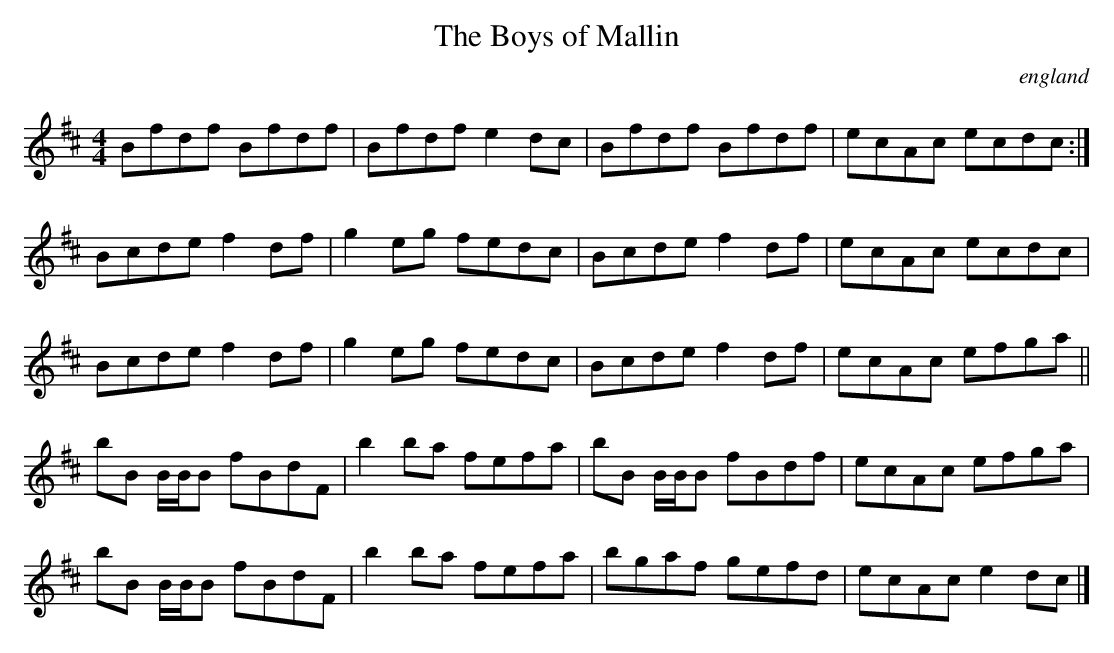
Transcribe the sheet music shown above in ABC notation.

X:1
T:The Boys of Mallin
O:england
M:4/4
L:1/8
K:Bm
Bfdf Bfdf|Bfdf e2 dc|Bfdf Bfdf|ecAc ecdc:|
Bcde f2df|g2eg fedc|Bcde f2df|ecAc ecdc|
Bcde f2df|g2eg fedc|Bcde f2df|ecAc efga||
bB B/B/B fBdF|b2ba fefa|bB B/B/B fBdf|ecAc efga|
bB B/B/B fBdF|b2ba fefa|bgaf gefd|ecAc e2dc|]
